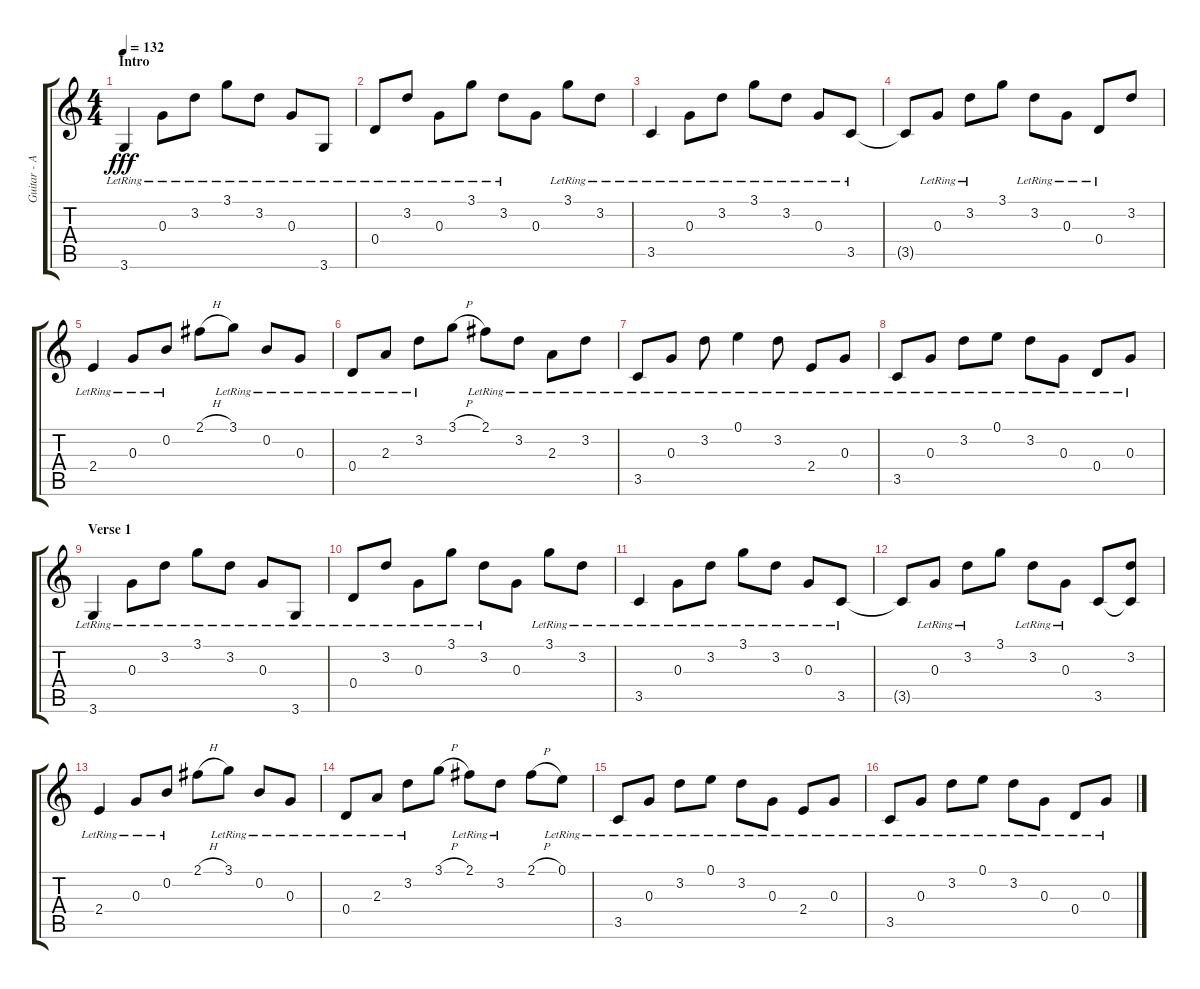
\track ("Guitar - Acoustic" "Guitar - A") {instrument acousticguitarsteel}
\staff {score tabs}
\tuning (E4 B3 G3 D3 A2 E2) {hide}
\ts (4 4)
\section ("" "Intro")
\tempo 132
\clef g2
\ks c
3.6{lr}.4{dy fff instrument acousticguitarsteel} 0.3{lr}.8 3.2{lr}.8 3.1{lr}.8 3.2{lr}.8 0.3{lr}.8 3.6{lr}.8 |
0.4{lr}.8 3.2{lr}.8 0.3{lr}.8 3.1{lr}.8 3.2{lr}.8 0.3.8 3.1{lr}.8 3.2{lr}.8 |
3.5{lr}.4 0.3{lr}.8 3.2{lr}.8 3.1{lr}.8 3.2{lr}.8 0.3{lr}.8 3.5{lr}.8 |
3.5{t}.8 0.3{lr}.8 3.2{lr}.8 3.1.8 3.2{lr}.8 0.3{lr}.8 0.4{lr}.8 3.2.8 |
2.4{lr}.4 0.3{lr}.8 0.2{lr}.8 2.1{h}.8 3.1{lr}.8 0.2{lr}.8 0.3{lr}.8 |
0.4{lr}.8 2.3{lr}.8 3.2{lr}.8 3.1{h}.8 2.1{lr}.8 3.2{lr}.8 2.3{lr}.8 3.2{lr}.8 |
3.5{lr}.8 0.3{lr}.8 3.2{lr}.8 0.1{lr}.4 3.2{lr}.8 2.4{lr}.8 0.3{lr}.8 |
3.5{lr}.8 0.3{lr}.8 3.2{lr}.8 0.1{lr}.8 3.2{lr}.8 0.3{lr}.8 0.4{lr}.8 0.3{lr}.8 |
\section ("" "Verse 1")
3.6{lr}.4 0.3{lr}.8 3.2{lr}.8 3.1{lr}.8 3.2{lr}.8 0.3{lr}.8 3.6{lr}.8 |
0.4{lr}.8 3.2{lr}.8 0.3{lr}.8 3.1{lr}.8 3.2{lr}.8 0.3.8 3.1{lr}.8 3.2{lr}.8 |
3.5{lr}.4 0.3{lr}.8 3.2{lr}.8 3.1{lr}.8 3.2{lr}.8 0.3{lr}.8 3.5{lr}.8 |
3.5{t}.8 0.3{lr}.8 3.2{lr}.8 3.1.8 3.2{lr}.8 0.3{lr}.8 3.5.8 (3.2 3.5{t}).8 |
2.4{lr}.4 0.3{lr}.8 0.2{lr}.8 2.1{h}.8 3.1{lr}.8 0.2{lr}.8 0.3{lr}.8 |
0.4{lr}.8 2.3{lr}.8 3.2{lr}.8 3.1{h}.8 2.1{lr}.8 3.2{lr}.8 2.1{h}.8 0.1{lr}.8 |
3.5{lr}.8 0.3{lr}.8 3.2{lr}.8 0.1{lr}.8 3.2{lr}.8 0.3{lr}.8 2.4{lr}.8 0.3{lr}.8 |
3.5{lr}.8 0.3{lr}.8 3.2{lr}.8 0.1{lr}.8 3.2{lr}.8 0.3{lr}.8 0.4{lr}.8 0.3{lr}.8
